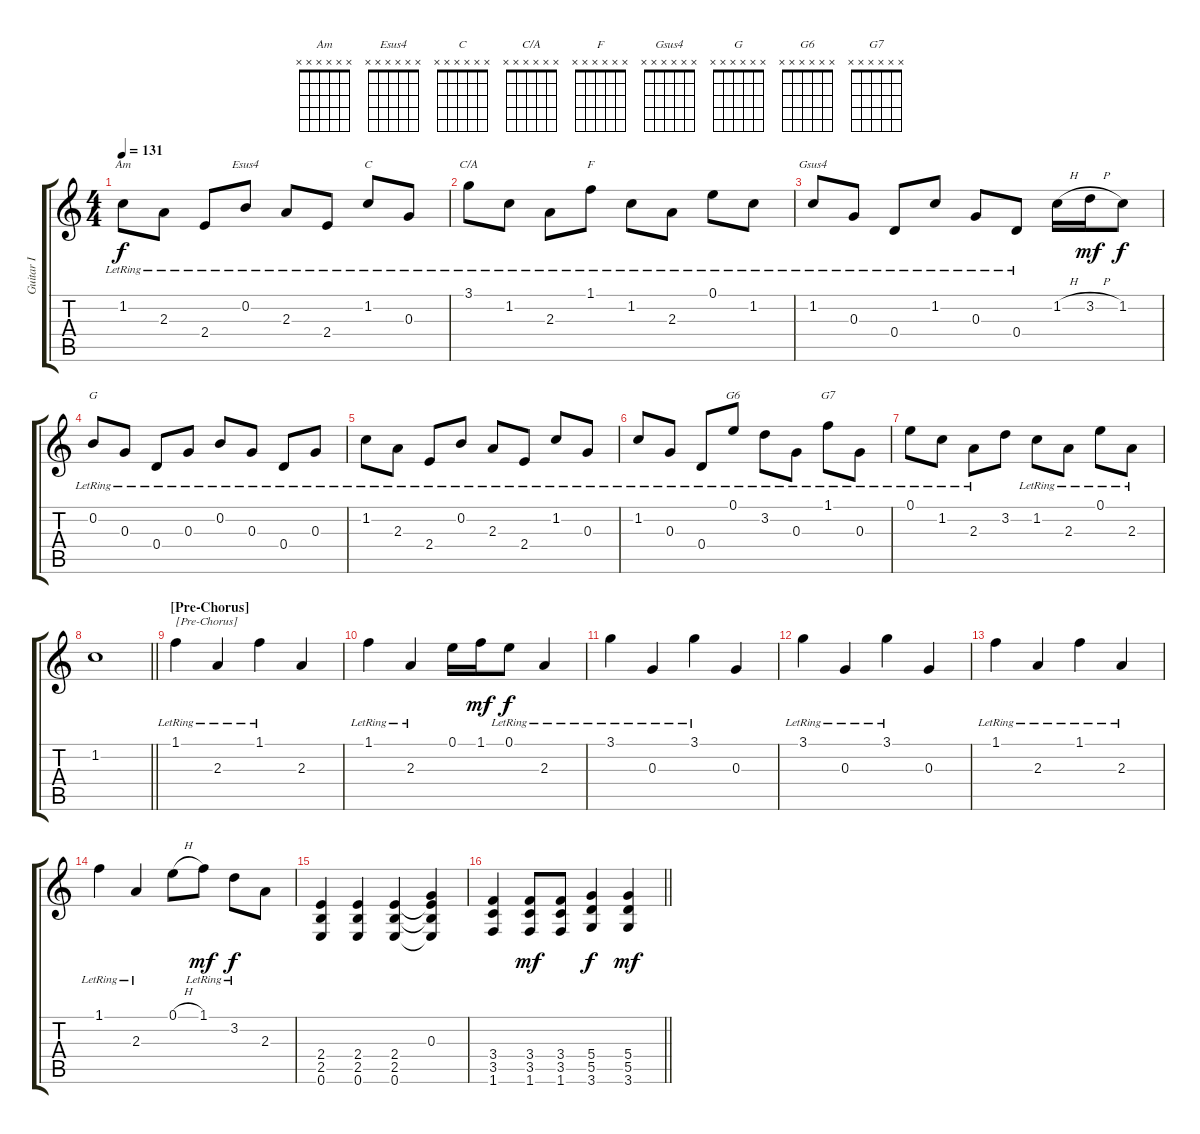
\track ("Guitar I" "Guitar I") {instrument acousticguitarsteel}
\staff {score tabs}
\tuning (E4 B3 G3 D3 A2 E2) {hide}
\chord ("Am" x x x x x x)
\chord ("Esus4" x x x x x x)
\chord ("C" x x x x x x)
\chord ("C/A" x x x x x x)
\chord ("F" x x x x x x)
\chord ("Gsus4" x x x x x x)
\chord ("G" x x x x x x)
\chord ("G6" x x x x x x)
\chord ("G7" x x x x x x)
\ts (4 4)
\tempo 131
\clef g2
\ks c
1.2{lr}.8{ch "Am" dy f} 2.3{lr}.8 2.4{lr}.8 0.2{lr}.8{ch "Esus4"} 2.3{lr}.8 2.4{lr}.8 1.2{lr}.8{ch "C"} 0.3{lr}.8 |
3.1{lr}.8{ch "C/A"} 1.2{lr}.8 2.3{lr}.8 1.1{lr}.8{ch "F"} 1.2{lr}.8 2.3{lr}.8 0.1{lr}.8 1.2{lr}.8 |
1.2{lr}.8{ch "Gsus4"} 0.3{lr}.8 0.4{lr}.8 1.2{lr}.8 0.3{lr}.8 0.4{lr}.8 1.2{h}.16 3.2{h}.16{dy mf} 1.2.8{dy f} |
0.2{lr}.8{ch "G"} 0.3{lr}.8 0.4{lr}.8 0.3{lr}.8 0.2{lr}.8 0.3{lr}.8 0.4{lr}.8 0.3{lr}.8 |
1.2{lr}.8 2.3{lr}.8 2.4{lr}.8 0.2{lr}.8 2.3{lr}.8 2.4{lr}.8 1.2{lr}.8 0.3{lr}.8 |
1.2{lr}.8 0.3{lr}.8 0.4{lr}.8 0.1{lr}.8{ch "G6"} 3.2{lr}.8 0.3{lr}.8 1.1{lr}.8{ch "G7"} 0.3{lr}.8 |
0.1{lr}.8 1.2{lr}.8 2.3{lr}.8 3.2.8 1.2{lr}.8 2.3{lr}.8 0.1{lr}.8 2.3{lr}.8 |
\barLineRight lightlight
1.2.1 |
\section ("" "[Pre-Chorus]")
1.1{lr}.4{txt "[Pre-Chorus]"} 2.3{lr}.4 1.1{lr}.4 2.3.4 |
1.1{lr}.4 2.3{lr}.4 0.1.16 1.1.16{dy mf} 0.1{lr}.8{dy f} 2.3{lr}.4 |
3.1{lr}.4 0.3{lr}.4 3.1{lr}.4 0.3.4 |
3.1{lr}.4 0.3{lr}.4 3.1{lr}.4 0.3.4 |
1.1{lr}.4 2.3{lr}.4 1.1{lr}.4 2.3{lr}.4 |
1.1{lr}.4 2.3{lr}.4 0.1{h}.8 1.1{lr}.8{dy mf} 3.2{lr}.8{dy f} 2.3.8 |
(2.4 2.5 0.6).4 (2.4 2.5 0.6).4 (2.4 2.5 0.6).4 (0.3 2.4{t} 2.5{t} 0.6{t}).4 |
\barLineRight lightlight
(3.4 3.5 1.6).4 (3.4 3.5 1.6).8{dy mf} (3.4 3.5 1.6).8 (5.4 5.5 3.6).4{dy f} (5.4 5.5 3.6).4{dy mf}
